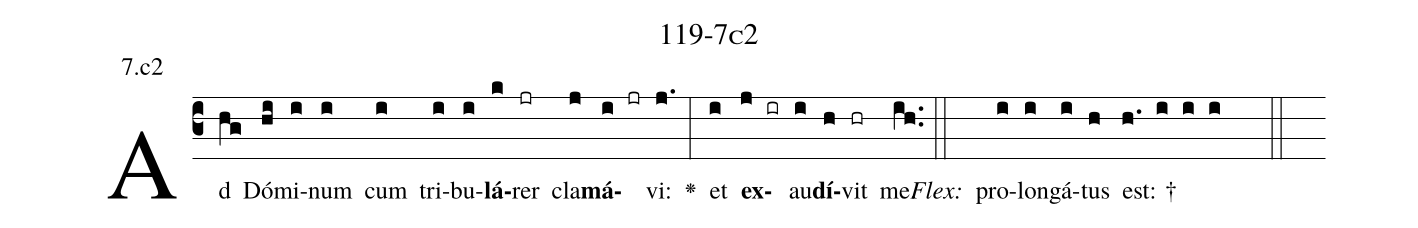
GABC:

name: 119-7c2;
annotation: 7.c2;
%%
(c3)Ad(hg) Dó(hi)mi(i)num(i) cum(i) tri(i)bu(i)<b>lá</b>(k)rer(jr) cla(j)<b>má</b>(i jr)vi:(j.) <v>\greheightstar</v>(:) et(i) <b>ex</b>(j ir)au(i)<b>dí</b>(h)vit(hr) me.(ih..) (::)
<i>Flex:</i>()  pro(i)lon(i)gá(i)tus(h) est: †(h. i i i  ::)

%E(i) u(i) o(j) u(i) a(h) e.(ih..) (::)
